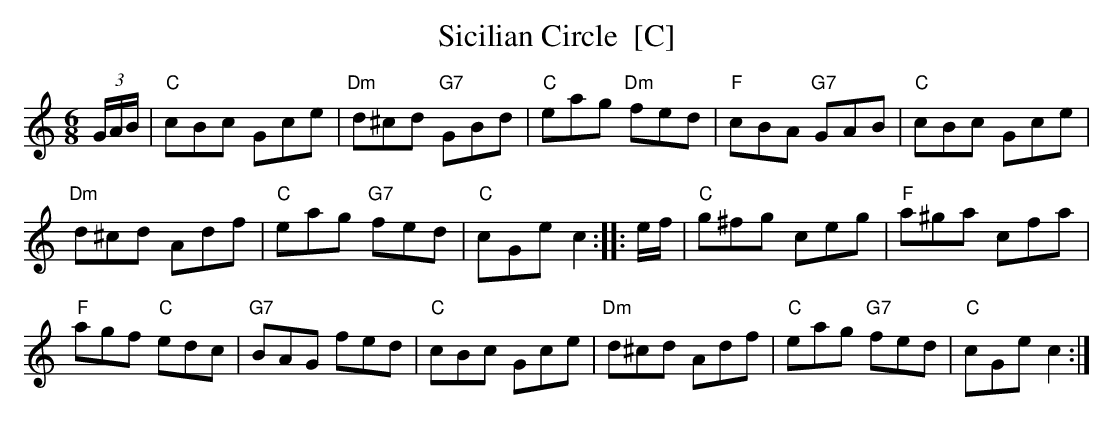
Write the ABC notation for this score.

X:1
T: Sicilian Circle  [C]
M: 6/8
L: 1/8
K: C
(3G/A/B/ |\
"C"cBc Gce | "Dm"d^cd "G7"GBd | "C"eag "Dm"fed | "F"cBA "G7"GAB | "C"cBc Gce |
"Dm"d^cd Adf | "C"eag "G7"fed | "C"cGe c2 :: e/f/ | "C"g^fg ceg | "F"a^ga cfa |
"F"agf "C"edc | "G7"BAG fed | "C"cBc  Gce | "Dm"d^cd Adf | "C"eag "G7"fed | "C"cGe c2 :|
